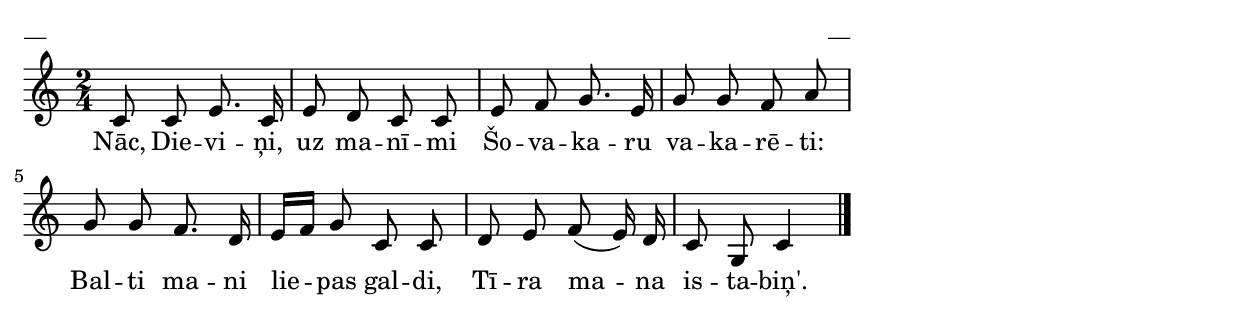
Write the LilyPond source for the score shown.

\version "2.13.18"
\paper {
line-width = 14\cm
left-margin = 0.4\cm
between-system-padding = 0.1\cm
between-system-space = 0.1\cm
}
% Nāc, Dieviņi, uz manīmi (FkLaiva; AALapas)
\layout {
indent = #0
ragged-last = ##f
}


voiceA = \relative c' {
\clef "treble"
\key c \major
\time 2/4
c8 c e8. c16 | e8 d c c | e8 f g8. e16 | g8 g f a |
g8 g f8. d16 | e16[ f] g8 c, c | d8 e f( e16) d | c8 g c4
\bar"|."
}

lyricA = \lyricmode {
Nāc, Die -- vi -- ņi, uz ma -- nī -- mi 
Šo -- va -- ka -- ru va -- ka -- rē -- ti:
Bal -- ti ma -- ni lie -- pas gal -- di, 
Tī -- ra ma -- na is -- ta -- biņ'. 
}


fullScore = <<
%\new ChordNames { \chordsA }
\new Staff {
<<
\new Voice = "voiceA" { \oneVoice \autoBeamOff \voiceA }
\lyricsto "voiceA" \new Lyrics  \lyricA
%\new Voice = "voiceB" { \voiceTwo \autoBeamOff \voiceB }
>>
}
>>



\score {
\fullScore
\header { piece = "__" opus = "__" }
}
\markup { \with-color #(x11-color 'white) \sans \smaller "__" }
\score {
\unfoldRepeats
\fullScore
\midi {
\context { \Staff \remove "Staff_performer" }
\context { \Voice \consists "Staff_performer" }
}
}


